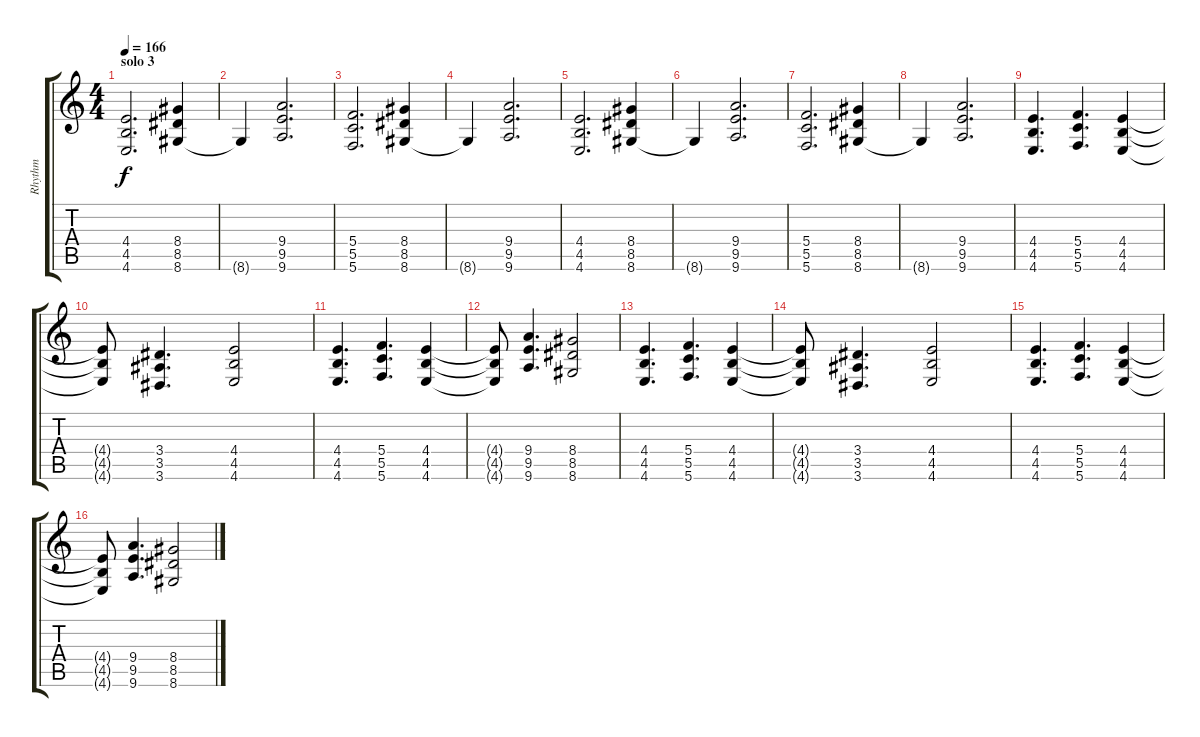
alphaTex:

\track ("Rhythm" "Rhythm") {instrument overdrivenguitar}
\staff {score tabs}
\tuning (D4 A3 F3 C3 G2 C2) {hide}
\ts (4 4)
\section ("" "solo 3")
\tempo 166
\clef g2
\ks c
(4.4 4.5 4.6).2{d dy f} (8.4 8.5 8.6).4 |
8.6{t}.4 (9.4 9.5 9.6).2{d} |
(5.4 5.5 5.6).2{d} (8.4 8.5 8.6).4 |
8.6{t}.4 (9.4 9.5 9.6).2{d} |
(4.4 4.5 4.6).2{d} (8.4 8.5 8.6).4 |
8.6{t}.4 (9.4 9.5 9.6).2{d} |
(5.4 5.5 5.6).2{d} (8.4 8.5 8.6).4 |
8.6{t}.4 (9.4 9.5 9.6).2{d} |
(4.4 4.5 4.6).4{d} (5.4 5.5 5.6).4{d} (4.4 4.5 4.6).4 |
(4.4{t} 4.5{t} 4.6{t}).8 (3.4 3.5 3.6).4{d} (4.4 4.5 4.6).2 |
(4.4 4.5 4.6).4{d} (5.4 5.5 5.6).4{d} (4.4 4.5 4.6).4 |
(4.4{t} 4.5{t} 4.6{t}).8 (9.4 9.5 9.6).4{d} (8.4 8.5 8.6).2 |
(4.4 4.5 4.6).4{d} (5.4 5.5 5.6).4{d} (4.4 4.5 4.6).4 |
(4.4{t} 4.5{t} 4.6{t}).8 (3.4 3.5 3.6).4{d} (4.4 4.5 4.6).2 |
(4.4 4.5 4.6).4{d} (5.4 5.5 5.6).4{d} (4.4 4.5 4.6).4 |
(4.4{t} 4.5{t} 4.6{t}).8 (9.4 9.5 9.6).4{d} (8.4 8.5 8.6).2
